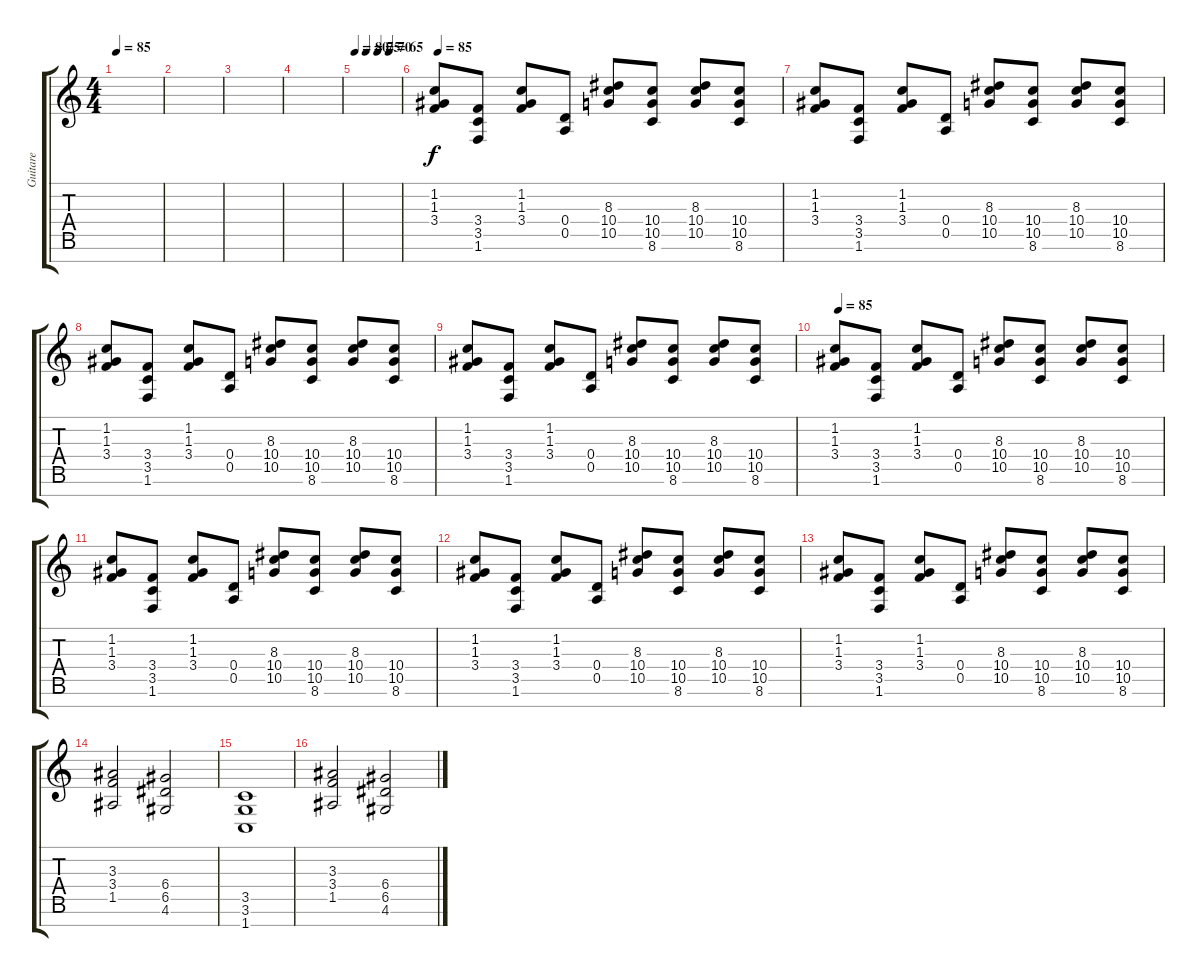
\track ("Guitare" "Guitare") {instrument distortionguitar}
\staff {score tabs}
\tuning (E4 B3 G3 D3 A2 E2 B1) {hide}
\ts (4 4)
\tempo 85
\clef g2
\ks c
|
|
|
|
\tempo 80
\tempo (75 0.25)
\tempo (70 0.5)
\tempo (65 0.75)
|
\tempo 85
(1.2 1.3 3.4).8 (3.4 3.5 1.6).8 (1.2 1.3 3.4).8 (0.4 0.5).8 (8.3 10.4 10.5).8 (10.4 10.5 8.6).8 (8.3 10.4 10.5).8 (10.4 10.5 8.6).8 |
(1.2 1.3 3.4).8 (3.4 3.5 1.6).8 (1.2 1.3 3.4).8 (0.4 0.5).8 (8.3 10.4 10.5).8 (10.4 10.5 8.6).8 (8.3 10.4 10.5).8 (10.4 10.5 8.6).8 |
(1.2 1.3 3.4).8 (3.4 3.5 1.6).8 (1.2 1.3 3.4).8 (0.4 0.5).8 (8.3 10.4 10.5).8 (10.4 10.5 8.6).8 (8.3 10.4 10.5).8 (10.4 10.5 8.6).8 |
(1.2 1.3 3.4).8 (3.4 3.5 1.6).8 (1.2 1.3 3.4).8 (0.4 0.5).8 (8.3 10.4 10.5).8 (10.4 10.5 8.6).8 (8.3 10.4 10.5).8 (10.4 10.5 8.6).8 |
\tempo 85
(1.2 1.3 3.4).8 (3.4 3.5 1.6).8 (1.2 1.3 3.4).8 (0.4 0.5).8 (8.3 10.4 10.5).8 (10.4 10.5 8.6).8 (8.3 10.4 10.5).8 (10.4 10.5 8.6).8 |
(1.2 1.3 3.4).8 (3.4 3.5 1.6).8 (1.2 1.3 3.4).8 (0.4 0.5).8 (8.3 10.4 10.5).8 (10.4 10.5 8.6).8 (8.3 10.4 10.5).8 (10.4 10.5 8.6).8 |
(1.2 1.3 3.4).8 (3.4 3.5 1.6).8 (1.2 1.3 3.4).8 (0.4 0.5).8 (8.3 10.4 10.5).8 (10.4 10.5 8.6).8 (8.3 10.4 10.5).8 (10.4 10.5 8.6).8 |
(1.2 1.3 3.4).8 (3.4 3.5 1.6).8 (1.2 1.3 3.4).8 (0.4 0.5).8 (8.3 10.4 10.5).8 (10.4 10.5 8.6).8 (8.3 10.4 10.5).8 (10.4 10.5 8.6).8 |
(3.3 3.4 1.5).2 (6.4 6.5 4.6).2 |
(3.5 3.6 1.7).1 |
(3.3 3.4 1.5).2 (6.4 6.5 4.6).2
